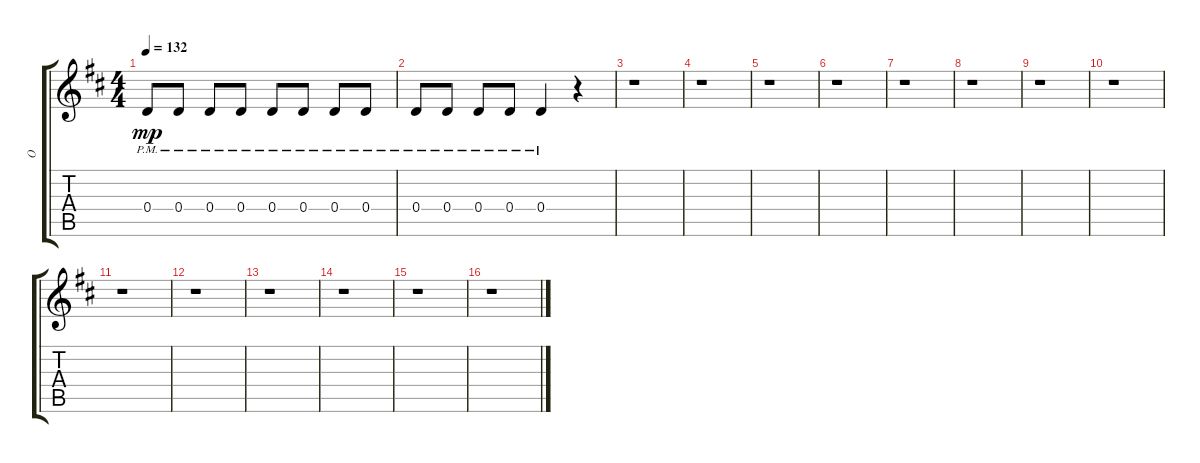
\track ("O" "O") {instrument overdrivenguitar}
\staff {score tabs}
\tuning (E4 B3 G3 D3 A2 E2) {hide}
\ts (4 4)
\tempo 132
\clef g2
\ks d
0.4{pm}.8{dy mp} 0.4{pm}.8 0.4{pm}.8 0.4{pm}.8 0.4{pm}.8 0.4{pm}.8 0.4{pm}.8 0.4{pm}.8 |
0.4{pm}.8 0.4{pm}.8 0.4{pm}.8 0.4{pm}.8 0.4{pm}.4 r.4 |
r.1 |
r.1 |
r.1 |
r.1 |
r.1 |
r.1 |
r.1 |
r.1 |
r.1 |
r.1 |
r.1 |
r.1 |
r.1 |
r.1
